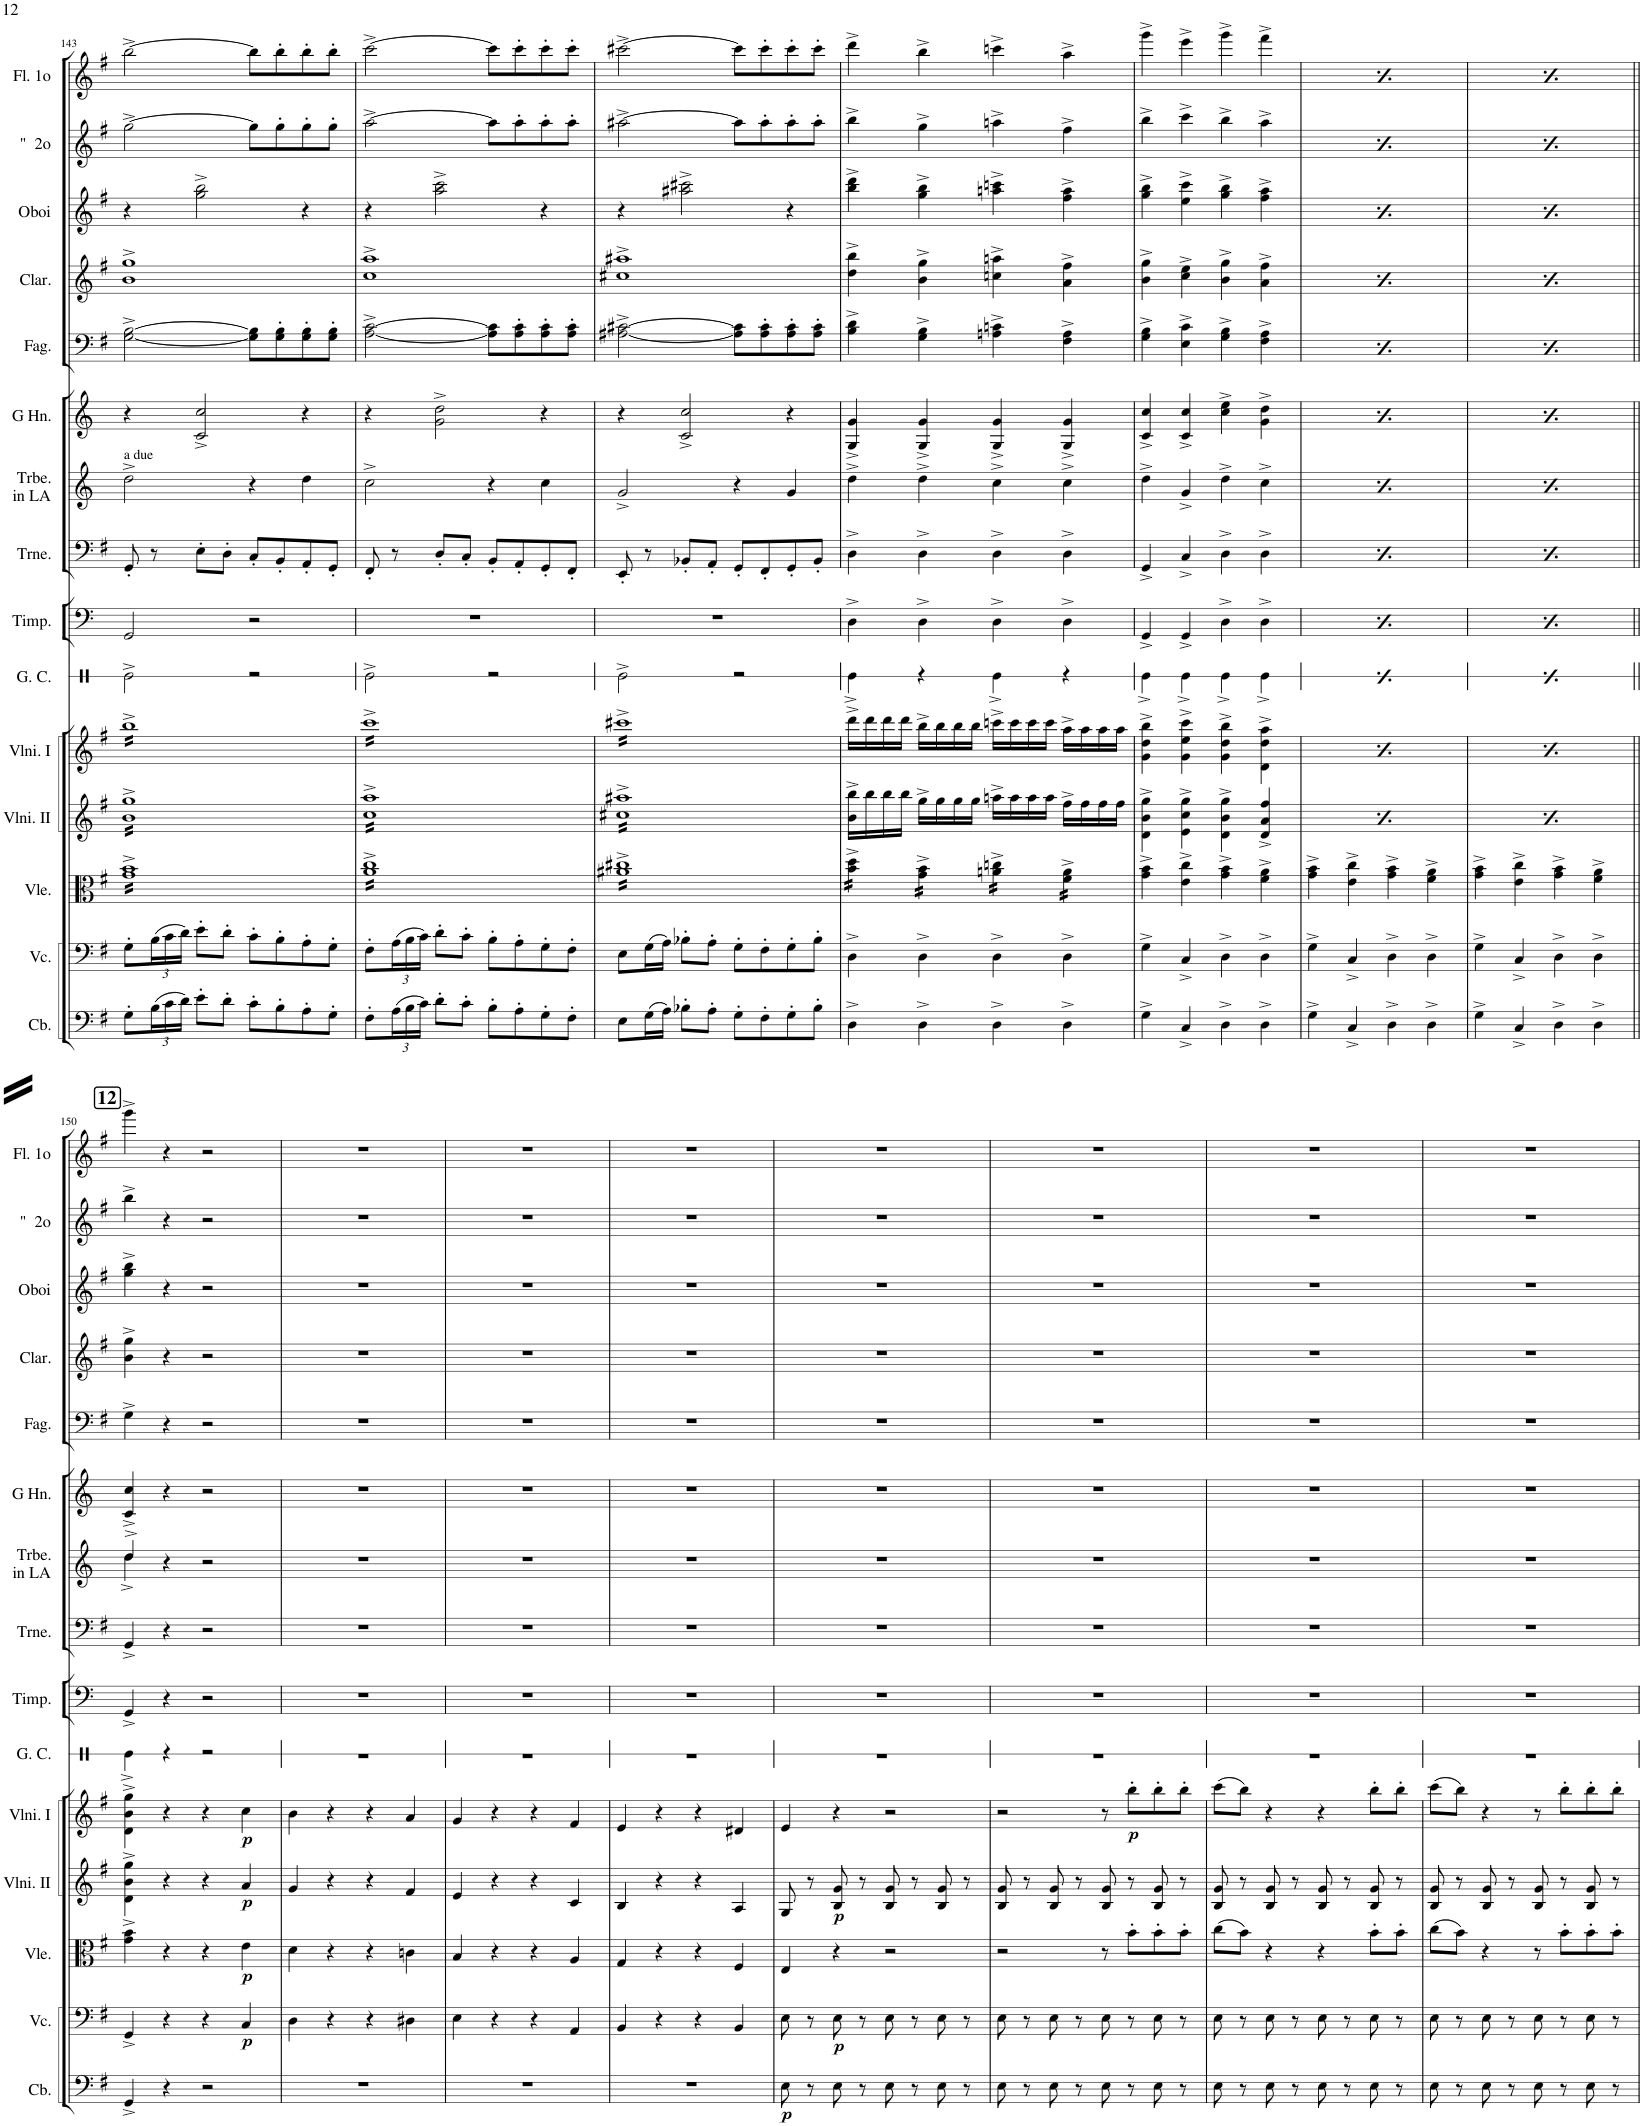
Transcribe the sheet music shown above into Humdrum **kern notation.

**kern	**dynam	**kern	**dynam	**kern	**dynam	**kern	**dynam	**kern	**dynam	**kern	**kern	**kern	**kern	**kern	**kern	**kern	**kern	**kern
*part14	*part14	*part13	*part13	*part12	*part12	*part11	*part11	*part10	*part10	*part9	*part8	*part7	*part6	*part5	*part4	*part3	*part2	*part1
*staff14	*staff14	*staff13	*staff13	*staff12	*staff12	*staff11	*staff11	*staff10	*staff10	*staff9	*staff8	*staff7	*staff6	*staff5	*staff4	*staff3	*staff2	*staff1
*I"CONTRABASSI	*	*I"VIOLONCELLI	*	*I"VIOLE	*	*I"VIOLINI 2	*	*I"VIOLINI 1	*	*I"TIMPANI in MI ♮	*I"TROMBONE	*I"TROMBE in LA	*I"CORNO 1o e 2o in MI ♮	*I"FAGOTTI	*I"CLARINETTI in DO	*I"OBOI	*I"&quot;          2o	*I"FLAUTO 1o
*I'Cb.	*	*I'Vc.	*	*I'Vle.	*	*	*	*	*	*I'Timp.	*I'Trne.	*I'Trbe. in LA	*I'Corni	*I'Fag.	*I'Clar.	*I'Oboi	*I'&quot;  2o	*I'Fl. 1o
!!LO:PB:g=z
*clefF4	*	*clefF4	*	*clefC3	*	*clefG2	*	*clefG2	*	*clefF4	*clefF4	*clefG2	*clefG2	*clefF4	*clefG2	*clefG2	*clefG2	*clefG2
*Trd7c12	*	*	*	*	*	*	*	*	*	*	*	*Trd2c3	*Trd5c8	*	*Trd1c2	*	*	*
*k[f#]	*	*k[f#]	*	*k[f#]	*	*k[f#]	*	*k[f#]	*	*k[]	*k[f#]	*k[]	*k[]	*k[f#]	*k[f#]	*k[f#]	*k[f#]	*k[f#]
*M4/4	*	*M4/4	*	*M4/4	*	*M4/4	*	*M4/4	*	*M4/4	*M4/4	*M4/4	*M4/4	*M4/4	*M4/4	*M4/4	*M4/4	*M4/4
*met(c)	*	*met(c)	*	*met(c)	*	*met(c)	*	*met(c)	*	*met(c)	*met(c)	*met(c)	*met(c)	*met(c)	*met(c)	*met(c)	*met(c)	*met(c)
=143	=143	=143	=143	=143	=143	=143	=143	=143	=143	=143	=143	=143	=143	=143	=143	=143	=143	=143
!	!	!	!	!	!	!	!	!	!	!	!	!LO:TX:a:t=a due	!	!	!	!	!	!
*	*	*	*	*tremolo	*	*	*	*	*	*	*	*	*	*	*	*	*	*
*	*	*	*	*	*	*tremolo	*	*	*	*	*	*	*	*	*	*	*	*
*	*	*	*	*	*	*	*	*tremolo	*	*	*	*	*	*	*	*	*	*
8G'\L	.	8G'\L	.	16g^ 16b^LL	.	16b^ 16gg^LL	.	16bb^LL	.	2GG/	8GG'/	2dd^\	4r	[2G\^ [2B\^	1b^ 1gg^	4r	[2gg^\	[2bb^\
.	.	.	.	16g^ 16b^	.	16b^ 16gg^	.	16bb^	.	.	.	.	.	.	.	.	.	.
*Xbrackettup	*	*Xbrackettup	*	*	*	*	*	*	*	*	*	*	*	*	*	*	*	*
(24B\L	.	(24B\L	.	16g^ 16b^	.	16b^ 16gg^	.	16bb^	.	.	8r	.	.	.	.	.	.	.
24c\	.	24c\	.	.	.	.	.	.	.	.	.	.	.	.	.	.	.	.
.	.	.	.	16g^ 16b^	.	16b^ 16gg^	.	16bb^	.	.	.	.	.	.	.	.	.	.
24d\JJ)	.	24d\JJ)	.	.	.	.	.	.	.	.	.	.	.	.	.	.	.	.
8e'\L	.	8e'\L	.	16g^ 16b^	.	16b^ 16gg^	.	16bb^	.	.	8E'\L	.	2c/^ 2cc/^	.	.	2gg\^ 2bb\^	.	.
.	.	.	.	16g^ 16b^	.	16b^ 16gg^	.	16bb^	.	.	.	.	.	.	.	.	.	.
8d'\J	.	8d'\J	.	16g^ 16b^	.	16b^ 16gg^	.	16bb^	.	.	8D'\J	.	.	.	.	.	.	.
.	.	.	.	16g^ 16b^	.	16b^ 16gg^	.	16bb^	.	.	.	.	.	.	.	.	.	.
8c'\L	.	8c'\L	.	16g^ 16b^	.	16b^ 16gg^	.	16bb^	.	2r	8C'/L	4r	.	8G\] 8B\]L	.	.	8gg\L]	8bb\L]
.	.	.	.	16g^ 16b^	.	16b^ 16gg^	.	16bb^	.	.	.	.	.	.	.	.	.	.
8B'\	.	8B'\	.	16g^ 16b^	.	16b^ 16gg^	.	16bb^	.	.	8BB'/	.	.	8G\' 8B\'	.	.	8gg'\	8bb'\
.	.	.	.	16g^ 16b^	.	16b^ 16gg^	.	16bb^	.	.	.	.	.	.	.	.	.	.
8A'\	.	8A'\	.	16g^ 16b^	.	16b^ 16gg^	.	16bb^	.	.	8AA'/	4dd\	4r	8G\' 8B\'	.	4r	8gg'\	8bb'\
.	.	.	.	16g^ 16b^	.	16b^ 16gg^	.	16bb^	.	.	.	.	.	.	.	.	.	.
8G'\J	.	8G'\J	.	16g^ 16b^	.	16b^ 16gg^	.	16bb^	.	.	8GG'/J	.	.	8G\' 8B\'J	.	.	8gg'\J	8bb'\J
.	.	.	.	16g^ 16b^JJ	.	16b^ 16gg^JJ	.	16bb^JJ	.	.	.	.	.	.	.	.	.	.
=144	=144	=144	=144	=144	=144	=144	=144	=144	=144	=144	=144	=144	=144	=144	=144	=144	=144	=144
8F#'\L	.	8F#'\L	.	16a^ 16cc^LL	.	16cc^ 16aa^LL	.	16ccc^LL	.	1r	8FF#'/	2cc^\	4r	[2A\^ [2c\^	1cc^ 1aa^	4r	[2aa^\	[2ccc^\
.	.	.	.	16a^ 16cc^	.	16cc^ 16aa^	.	16ccc^	.	.	.	.	.	.	.	.	.	.
(24A\L	.	(24A\L	.	16a^ 16cc^	.	16cc^ 16aa^	.	16ccc^	.	.	8r	.	.	.	.	.	.	.
24B\	.	24B\	.	.	.	.	.	.	.	.	.	.	.	.	.	.	.	.
.	.	.	.	16a^ 16cc^	.	16cc^ 16aa^	.	16ccc^	.	.	.	.	.	.	.	.	.	.
24c\JJ)	.	24c\JJ)	.	.	.	.	.	.	.	.	.	.	.	.	.	.	.	.
8d'\L	.	8d'\L	.	16a^ 16cc^	.	16cc^ 16aa^	.	16ccc^	.	.	8D'/L	.	2g\^ 2dd\^	.	.	2aa\^ 2ccc\^	.	.
.	.	.	.	16a^ 16cc^	.	16cc^ 16aa^	.	16ccc^	.	.	.	.	.	.	.	.	.	.
8c'\J	.	8c'\J	.	16a^ 16cc^	.	16cc^ 16aa^	.	16ccc^	.	.	8C'/J	.	.	.	.	.	.	.
.	.	.	.	16a^ 16cc^	.	16cc^ 16aa^	.	16ccc^	.	.	.	.	.	.	.	.	.	.
8B'\L	.	8B'\L	.	16a^ 16cc^	.	16cc^ 16aa^	.	16ccc^	.	.	8BB'/L	4r	.	8A\] 8c\]L	.	.	8aa\L]	8ccc\L]
.	.	.	.	16a^ 16cc^	.	16cc^ 16aa^	.	16ccc^	.	.	.	.	.	.	.	.	.	.
8A'\	.	8A'\	.	16a^ 16cc^	.	16cc^ 16aa^	.	16ccc^	.	.	8AA'/	.	.	8A\' 8c\'	.	.	8aa'\	8ccc'\
.	.	.	.	16a^ 16cc^	.	16cc^ 16aa^	.	16ccc^	.	.	.	.	.	.	.	.	.	.
8G'\	.	8G'\	.	16a^ 16cc^	.	16cc^ 16aa^	.	16ccc^	.	.	8GG'/	4cc\	4r	8A\' 8c\'	.	4r	8aa'\	8ccc'\
.	.	.	.	16a^ 16cc^	.	16cc^ 16aa^	.	16ccc^	.	.	.	.	.	.	.	.	.	.
8F#'\J	.	8F#'\J	.	16a^ 16cc^	.	16cc^ 16aa^	.	16ccc^	.	.	8FF#'/J	.	.	8A\' 8c\'J	.	.	8aa'\J	8ccc'\J
.	.	.	.	16a^ 16cc^JJ	.	16cc^ 16aa^JJ	.	16ccc^JJ	.	.	.	.	.	.	.	.	.	.
=145	=145	=145	=145	=145	=145	=145	=145	=145	=145	=145	=145	=145	=145	=145	=145	=145	=145	=145
8E\L	.	8E\L	.	16a#X^ 16cc#X^LL	.	16cc#X^ 16aa#X^LL	.	16ccc#X^LL	.	1r	8EE'/	2g^/	4r	[2A#X\^ [2c#X\^	1cc#X^ 1aa#X^	4r	[2aa#X^\	[2ccc#X^\
.	.	.	.	16a#X^ 16cc#X^	.	16cc#X^ 16aa#X^	.	16ccc#X^	.	.	.	.	.	.	.	.	.	.
(16G\L	.	(16G\L	.	16a#X^ 16cc#X^	.	16cc#X^ 16aa#X^	.	16ccc#X^	.	.	8r	.	.	.	.	.	.	.
16A\JJ)	.	16A\JJ)	.	16a#X^ 16cc#X^	.	16cc#X^ 16aa#X^	.	16ccc#X^	.	.	.	.	.	.	.	.	.	.
8B-X'\L	.	8B-X'\L	.	16a#X^ 16cc#X^	.	16cc#X^ 16aa#X^	.	16ccc#X^	.	.	8BB-X'/L	.	2c/^ 2cc/^	.	.	2aa#X\^ 2ccc#X\^	.	.
.	.	.	.	16a#X^ 16cc#X^	.	16cc#X^ 16aa#X^	.	16ccc#X^	.	.	.	.	.	.	.	.	.	.
8A'\J	.	8A'\J	.	16a#X^ 16cc#X^	.	16cc#X^ 16aa#X^	.	16ccc#X^	.	.	8AA'/J	.	.	.	.	.	.	.
.	.	.	.	16a#X^ 16cc#X^	.	16cc#X^ 16aa#X^	.	16ccc#X^	.	.	.	.	.	.	.	.	.	.
8G'\L	.	8G'\L	.	16a#X^ 16cc#X^	.	16cc#X^ 16aa#X^	.	16ccc#X^	.	.	8GG'/L	4r	.	8A#\] 8c#\]L	.	.	8aa#\L]	8ccc#\L]
.	.	.	.	16a#X^ 16cc#X^	.	16cc#X^ 16aa#X^	.	16ccc#X^	.	.	.	.	.	.	.	.	.	.
8F#'\	.	8F#'\	.	16a#X^ 16cc#X^	.	16cc#X^ 16aa#X^	.	16ccc#X^	.	.	8FF#'/	.	.	8A#\' 8c#\'	.	.	8aa#'\	8ccc#'\
.	.	.	.	16a#X^ 16cc#X^	.	16cc#X^ 16aa#X^	.	16ccc#X^	.	.	.	.	.	.	.	.	.	.
8G'\	.	8G'\	.	16a#X^ 16cc#X^	.	16cc#X^ 16aa#X^	.	16ccc#X^	.	.	8GG'/	4g/	4r	8A#\' 8c#\'	.	4r	8aa#'\	8ccc#'\
.	.	.	.	16a#X^ 16cc#X^	.	16cc#X^ 16aa#X^	.	16ccc#X^	.	.	.	.	.	.	.	.	.	.
8B-'\J	.	8B-'\J	.	16a#X^ 16cc#X^	.	16cc#X^ 16aa#X^	.	16ccc#X^	.	.	8BB-'/J	.	.	8A#\' 8c#\'J	.	.	8aa#'\J	8ccc#'\J
.	.	.	.	16a#X^ 16cc#X^JJ	.	16cc#X^ 16aa#X^JJ	.	16ccc#X^JJ	.	.	.	.	.	.	.	.	.	.
*	*	*	*	*	*	*	*	*Xtremolo	*	*	*	*	*	*	*	*	*	*
*	*	*	*	*	*	*Xtremolo	*	*	*	*	*	*	*	*	*	*	*	*
=146	=146	=146	=146	=146	=146	=146	=146	=146	=146	=146	=146	=146	=146	=146	=146	=146	=146	=146
4D^\	.	4D^\	.	16b\^ 16dd\^LL	.	16b\^ 16bb\^LL	.	16ddd^\LL	.	4D^\	4D^\	4dd^\	4G/^ 4g/^	4B\^ 4d\^	4dd\^ 4bb\^	4bb\^ 4ddd\^	4bb^\	4ddd^\
.	.	.	.	16b\^ 16dd\^	.	16bb\	.	16ddd\	.	.	.	.	.	.	.	.	.	.
.	.	.	.	16b\^ 16dd\^	.	16bb\	.	16ddd\	.	.	.	.	.	.	.	.	.	.
.	.	.	.	16b\^ 16dd\^JJ	.	16bb\JJ	.	16ddd\JJ	.	.	.	.	.	.	.	.	.	.
4D^\	.	4D^\	.	16g\^ 16b\^LL	.	16gg^\LL	.	16bb^\LL	.	4D^\	4D^\	4dd^\	4G/^ 4g/^	4G\^ 4B\^	4b\^ 4gg\^	4gg\^ 4bb\^	4gg^\	4bb^\
.	.	.	.	16g\^ 16b\^	.	16gg\	.	16bb\	.	.	.	.	.	.	.	.	.	.
.	.	.	.	16g\^ 16b\^	.	16gg\	.	16bb\	.	.	.	.	.	.	.	.	.	.
.	.	.	.	16g\^ 16b\^JJ	.	16gg\JJ	.	16bb\JJ	.	.	.	.	.	.	.	.	.	.
4D^\	.	4D^\	.	16an\^ 16ccn\^LL	.	16aan^\LL	.	16cccn^\LL	.	4D^\	4D^\	4cc^\	4G/^ 4g/^	4An\^ 4cn\^	4ccn\^ 4aan\^	4aan\^ 4cccn\^	4aan^\	4cccn^\
.	.	.	.	16an\^ 16ccn\^	.	16aa\	.	16ccc\	.	.	.	.	.	.	.	.	.	.
.	.	.	.	16an\^ 16ccn\^	.	16aa\	.	16ccc\	.	.	.	.	.	.	.	.	.	.
.	.	.	.	16an\^ 16ccn\^JJ	.	16aa\JJ	.	16ccc\JJ	.	.	.	.	.	.	.	.	.	.
4D^\	.	4D^\	.	16f#\^ 16a\^LL	.	16ff#^\LL	.	16aa^\LL	.	4D^\	4D^\	4cc^\	4G/^ 4g/^	4F#\^ 4A\^	4a\^ 4ff#\^	4ff#\^ 4aa\^	4ff#^\	4aa^\
.	.	.	.	16f#\^ 16a\^	.	16ff#\	.	16aa\	.	.	.	.	.	.	.	.	.	.
.	.	.	.	16f#\^ 16a\^	.	16ff#\	.	16aa\	.	.	.	.	.	.	.	.	.	.
.	.	.	.	16f#\^ 16a\^JJ	.	16ff#\JJ	.	16aa\JJ	.	.	.	.	.	.	.	.	.	.
*	*	*	*	*Xtremolo	*	*	*	*	*	*	*	*	*	*	*	*	*	*
=147	=147	=147	=147	=147	=147	=147	=147	=147	=147	=147	=147	=147	=147	=147	=147	=147	=147	=147
4G^\	.	4G^\	.	4g\^ 4b\^	.	4d\^ 4b\^ 4gg\^	.	4g\^ 4dd\^ 4bb\^	.	4GG^/	4GG^/	4dd^\	4c/^ 4cc/^	4G\^ 4B\^	4b\^ 4gg\^	4gg\^ 4bb\^	4bb^\	4ggg^\
4C^/	.	4C^/	.	4e\^ 4cc\^	.	4e\^ 4cc\^ 4gg\^	.	4g\^ 4ee\^ 4ccc\^	.	4GG^/	4C^/	4g^/	4c/^ 4cc/^	4E\^ 4c\^	4cc\^ 4ee\^	4ee\^ 4ccc\^	4ccc^\	4eee^\
4D^\	.	4D^\	.	4g\^ 4b\^	.	4d\^ 4b\^ 4gg\^	.	4g\^ 4dd\^ 4bb\^	.	4D^\	4D^\	4dd^\	4cc\^ 4ee\^	4G\^ 4B\^	4b\^ 4gg\^	4gg\^ 4bb\^	4bb^\	4ggg^\
4D^\	.	4D^\	.	4f#\^ 4a\^	.	4d/^ 4a/^ 4ff#/^	.	4d\^ 4dd\^ 4aa\^	.	4D^\	4D^\	4cc^\	4g\^ 4dd\^	4F#\^ 4A\^	4a\^ 4ff#\^	4ff#\^ 4aa\^	4aa^\	4fff#^\
=148	=148	=148	=148	=148	=148	=148	=148	=148	=148	=148	=148	=148	=148	=148	=148	=148	=148	=148
4G^\	.	4G^\	.	4g\^ 4b\^	.	4d\^ 4b\^ 4gg\^	.	4g\^ 4dd\^ 4bb\^	.	4GG^/	4GG^/	4dd^\	4c/^ 4cc/^	4G\^ 4B\^	4b\^ 4gg\^	4gg\^ 4bb\^	4bb^\	4ggg^\
4C^/	.	4C^/	.	4e\^ 4cc\^	.	4e\^ 4cc\^ 4gg\^	.	4g\^ 4ee\^ 4ccc\^	.	4GG^/	4C^/	4g^/	4c/^ 4cc/^	4E\^ 4c\^	4cc\^ 4ee\^	4ee\^ 4ccc\^	4ccc^\	4eee^\
4D^\	.	4D^\	.	4g\^ 4b\^	.	4d\^ 4b\^ 4gg\^	.	4g\^ 4dd\^ 4bb\^	.	4D^\	4D^\	4dd^\	4cc\^ 4ee\^	4G\^ 4B\^	4b\^ 4gg\^	4gg\^ 4bb\^	4bb^\	4ggg^\
4D^\	.	4D^\	.	4f#\^ 4a\^	.	4d/^ 4a/^ 4ff#/^	.	4d\^ 4dd\^ 4aa\^	.	4D^\	4D^\	4cc^\	4g\^ 4dd\^	4F#\^ 4A\^	4a\^ 4ff#\^	4ff#\^ 4aa\^	4aa^\	4fff#^\
=149	=149	=149	=149	=149	=149	=149	=149	=149	=149	=149	=149	=149	=149	=149	=149	=149	=149	=149
4G^\	.	4G^\	.	4g\^ 4b\^	.	4d\^ 4b\^ 4gg\^	.	4g\^ 4dd\^ 4bb\^	.	4GG^/	4GG^/	4dd^\	4c/^ 4cc/^	4G\^ 4B\^	4b\^ 4gg\^	4gg\^ 4bb\^	4bb^\	4ggg^\
4C^/	.	4C^/	.	4e\^ 4cc\^	.	4e\^ 4cc\^ 4gg\^	.	4g\^ 4ee\^ 4ccc\^	.	4GG^/	4C^/	4g^/	4c/^ 4cc/^	4E\^ 4c\^	4cc\^ 4ee\^	4ee\^ 4ccc\^	4ccc^\	4eee^\
4D^\	.	4D^\	.	4g\^ 4b\^	.	4d\^ 4b\^ 4gg\^	.	4g\^ 4dd\^ 4bb\^	.	4D^\	4D^\	4dd^\	4cc\^ 4ee\^	4G\^ 4B\^	4b\^ 4gg\^	4gg\^ 4bb\^	4bb^\	4ggg^\
4D^\	.	4D^\	.	4f#\^ 4a\^	.	4d/^ 4a/^ 4ff#/^	.	4d\^ 4dd\^ 4aa\^	.	4D^\	4D^\	4cc^\	4g\^ 4dd\^	4F#\^ 4A\^	4a\^ 4ff#\^	4ff#\^ 4aa\^	4aa^\	4fff#^\
!!LO:LB:g=z
!!LO:REH:place=s1:a:B:cj:fs=14:t=12
=150||	=150||	=150||	=150||	=150||	=150||	=150||	=150||	=150||	=150||	=150||	=150||	=150||	=150||	=150||	=150||	=150||	=150||	=150||
*	*	*	*	*	*	*	*	*	*	*	*	*^	*	*	*	*	*	*
4GG^/	.	4GG^/	.	4g\^ 4b\^	.	4d\^ 4b\^ 4gg\^	.	4d\^ 4b\^ 4gg\^	.	4GG^/	4GG^/	4dd^/	4dd^\	4c/^ 4cc/^	4G^\	4b\^ 4gg\^	4gg\^ 4bb\^	4bb^\	4ggg^\
4r	.	4r	.	4r	.	4r	.	4r	.	4r	4r	4r	4ryy	4r	4r	4r	4r	4r	4r
2r	.	4r	.	4r	.	4r	.	4r	.	2r	2r	2r	2ryy	2r	2r	2r	2r	2r	2r
!	!	!	!LO:DY:b	!	!LO:DY:b	!	!LO:DY:b	!	!LO:DY:b	!	!	!	!	!	!	!	!	!	!
.	.	4C/	p	4e\	p	4a/	p	4cc\	p	.	.	.	.	.	.	.	.	.	.
*	*	*	*	*	*	*	*	*	*	*	*	*v	*v	*	*	*	*	*	*
=151	=151	=151	=151	=151	=151	=151	=151	=151	=151	=151	=151	=151	=151	=151	=151	=151	=151	=151
1r	.	4D\	.	4d\	.	4g/	.	4b\	.	1r	1r	1r	1r	1r	1r	1r	1r	1r
.	.	4r	.	4r	.	4r	.	4r	.	.	.	.	.	.	.	.	.	.
.	.	4r	.	4r	.	4r	.	4r	.	.	.	.	.	.	.	.	.	.
.	.	4D#X\	.	4cn\	.	4f#/	.	4a/	.	.	.	.	.	.	.	.	.	.
=152	=152	=152	=152	=152	=152	=152	=152	=152	=152	=152	=152	=152	=152	=152	=152	=152	=152	=152
1r	.	4E\	.	4B/	.	4e/	.	4g/	.	1r	1r	1r	1r	1r	1r	1r	1r	1r
.	.	4r	.	4r	.	4r	.	4r	.	.	.	.	.	.	.	.	.	.
.	.	4r	.	4r	.	4r	.	4r	.	.	.	.	.	.	.	.	.	.
.	.	4AA/	.	4A/	.	4c/	.	4f#/	.	.	.	.	.	.	.	.	.	.
=153	=153	=153	=153	=153	=153	=153	=153	=153	=153	=153	=153	=153	=153	=153	=153	=153	=153	=153
1r	.	4BB/	.	4G/	.	4B/	.	4e/	.	1r	1r	1r	1r	1r	1r	1r	1r	1r
.	.	4r	.	4r	.	4r	.	4r	.	.	.	.	.	.	.	.	.	.
.	.	4r	.	4r	.	4r	.	4r	.	.	.	.	.	.	.	.	.	.
.	.	4BB/	.	4F#/	.	4A/	.	4d#X/	.	.	.	.	.	.	.	.	.	.
=154	=154	=154	=154	=154	=154	=154	=154	=154	=154	=154	=154	=154	=154	=154	=154	=154	=154	=154
!	!LO:DY:b	!	!	!	!	!	!	!	!	!	!	!	!	!	!	!	!	!
8E\	p	8E\	.	4E/	.	8G/	.	4e/	.	1r	1r	1r	1r	1r	1r	1r	1r	1r
8r	.	8r	.	.	.	8r	.	.	.	.	.	.	.	.	.	.	.	.
!	!	!	!LO:DY:b	!	!	!	!LO:DY:b	!	!	!	!	!	!	!	!	!	!	!
8E\	.	8E\	p	4r	.	8B/ 8g/	p	4r	.	.	.	.	.	.	.	.	.	.
8r	.	8r	.	.	.	8r	.	.	.	.	.	.	.	.	.	.	.	.
8E\	.	8E\	.	2r	.	8B/ 8g/	.	2r	.	.	.	.	.	.	.	.	.	.
8r	.	8r	.	.	.	8r	.	.	.	.	.	.	.	.	.	.	.	.
8E\	.	8E\	.	.	.	8B/ 8g/	.	.	.	.	.	.	.	.	.	.	.	.
8r	.	8r	.	.	.	8r	.	.	.	.	.	.	.	.	.	.	.	.
=155	=155	=155	=155	=155	=155	=155	=155	=155	=155	=155	=155	=155	=155	=155	=155	=155	=155	=155
8E\	.	8E\	.	2r	.	8B/ 8g/	.	2r	.	1r	1r	1r	1r	1r	1r	1r	1r	1r
8r	.	8r	.	.	.	8r	.	.	.	.	.	.	.	.	.	.	.	.
8E\	.	8E\	.	.	.	8B/ 8g/	.	.	.	.	.	.	.	.	.	.	.	.
8r	.	8r	.	.	.	8r	.	.	.	.	.	.	.	.	.	.	.	.
8E\	.	8E\	.	8r	.	8B/ 8g/	.	8r	.	.	.	.	.	.	.	.	.	.
!	!	!	!	!	!	!	!	!	!LO:DY:b	!	!	!	!	!	!	!	!	!
8r	.	8r	.	8b'\L	.	8r	.	8bb'\L	p	.	.	.	.	.	.	.	.	.
8E\	.	8E\	.	8b'\	.	8B/ 8g/	.	8bb'\	.	.	.	.	.	.	.	.	.	.
8r	.	8r	.	8b'\J	.	8r	.	8bb'\J	.	.	.	.	.	.	.	.	.	.
=156	=156	=156	=156	=156	=156	=156	=156	=156	=156	=156	=156	=156	=156	=156	=156	=156	=156	=156
8E\	.	8E\	.	(8cc\L	.	8B/ 8g/	.	(8ccc\L	.	1r	1r	1r	1r	1r	1r	1r	1r	1r
8r	.	8r	.	8b\J)	.	8r	.	8bb\J)	.	.	.	.	.	.	.	.	.	.
8E\	.	8E\	.	4r	.	8B/ 8g/	.	4r	.	.	.	.	.	.	.	.	.	.
8r	.	8r	.	.	.	8r	.	.	.	.	.	.	.	.	.	.	.	.
8E\	.	8E\	.	4r	.	8B/ 8g/	.	4r	.	.	.	.	.	.	.	.	.	.
8r	.	8r	.	.	.	8r	.	.	.	.	.	.	.	.	.	.	.	.
8E\	.	8E\	.	8b'\L	.	8B/ 8g/	.	8bb'\L	.	.	.	.	.	.	.	.	.	.
8r	.	8r	.	8b'\J	.	8r	.	8bb'\J	.	.	.	.	.	.	.	.	.	.
=157	=157	=157	=157	=157	=157	=157	=157	=157	=157	=157	=157	=157	=157	=157	=157	=157	=157	=157
8E\	.	8E\	.	(8cc\L	.	8B/ 8g/	.	(8ccc\L	.	1r	1r	1r	1r	1r	1r	1r	1r	1r
8r	.	8r	.	8b\J)	.	8r	.	8bb\J)	.	.	.	.	.	.	.	.	.	.
8E\	.	8E\	.	4r	.	8B/ 8g/	.	4r	.	.	.	.	.	.	.	.	.	.
8r	.	8r	.	.	.	8r	.	.	.	.	.	.	.	.	.	.	.	.
8E\	.	8E\	.	8r	.	8B/ 8g/	.	8r	.	.	.	.	.	.	.	.	.	.
8r	.	8r	.	8b'\L	.	8r	.	8bb'\L	.	.	.	.	.	.	.	.	.	.
8E\	.	8E\	.	8b'\	.	8B/ 8g/	.	8bb'\	.	.	.	.	.	.	.	.	.	.
8r	.	8r	.	8b'\J	.	8r	.	8bb'\J	.	.	.	.	.	.	.	.	.	.
=	=	=	=	=	=	=	=	=	=	=	=	=	=	=	=	=	=	=
*-	*-	*-	*-	*-	*-	*-	*-	*-	*-	*-	*-	*-	*-	*-	*-	*-	*-	*-
